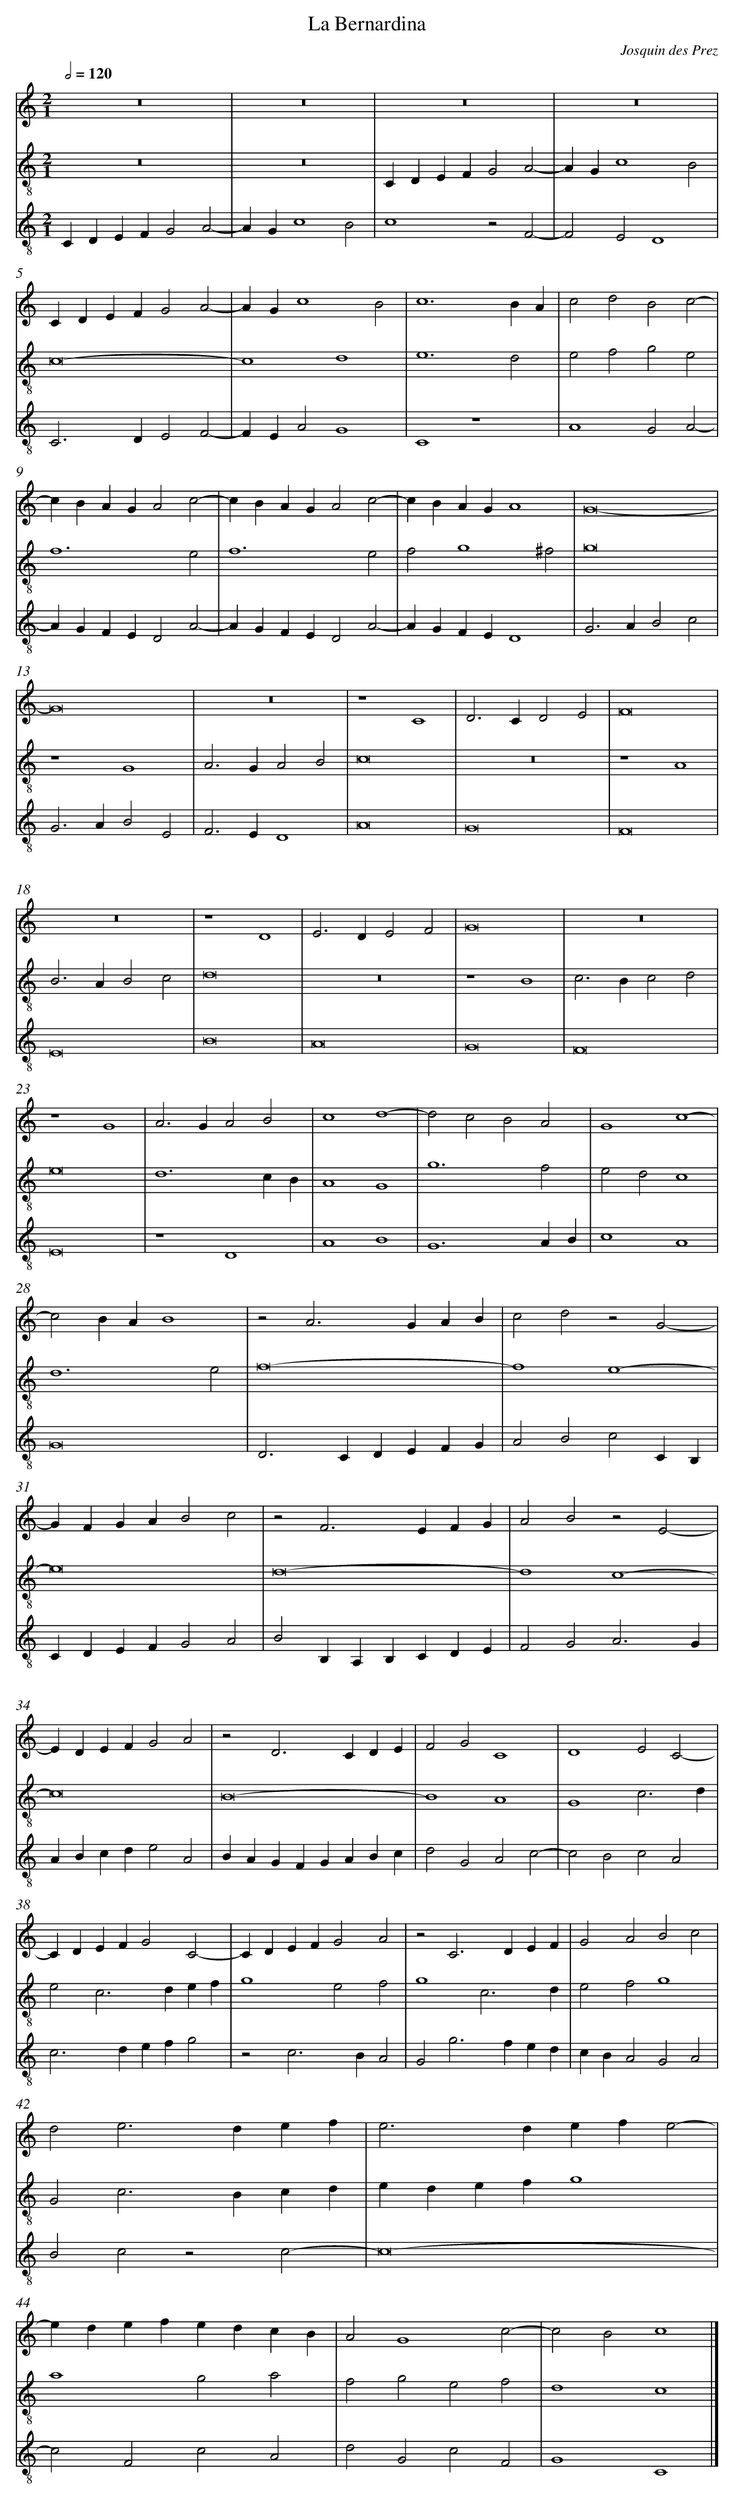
X:1
T:La Bernardina
C: Josquin des Prez
L: 1/4
M: 2/1
Q: 1/2=120
V: 1 clef=treble
V: 2 clef=treble-8
V: 3 clef=treble-8
K: C
[V:1] z8 |
[V:2] z8 |
[V:3] CDEFG2A2- |
[V:1] z8 |
[V:2] z8 |
[V:3] AGc4B2 |
[V:1] z8 |
[V:2] CDEFG2A2- |
[V:3] c4z2F2- |
[V:1] z8 |
[V:2] AGc4B2 |
[V:3] F2E2D4 |
[V:1] CDEFG2A2- |
[V:2] c8- |
[V:3] C3DE2F2- |
[V:1] AGc4B2 |
[V:2] c4d4 |
[V:3] FEA2G4 |
[V:1] c6BA |
[V:2] e6d2 |
[V:3] C4z4 |
[V:1] c2d2B2c2- |
[V:2] e2f2g2e2 |
[V:3] A4G2A2- |
[V:1] cBAGA2c2- |
[V:2] f6e2 |
[V:3] AGFED2A2- |
[V:1] cBAGA2c2- |
[V:2] f6e2 |
[V:3] AGFED2A2- |
[V:1] cBAGA4 |
[V:2] f2g4^f2 |
[V:3] AGFED4 |
[V:1] G8- |
[V:2] g8 |
[V:3] G3AB2c2 |
[V:1] G8 |
[V:2] z4G4 |
[V:3] G3AB2E2 |
[V:1] z8 |
[V:2] A3GA2B2 |
[V:3] F3ED4 |
[V:1] z4C4 |
[V:2] c8 |
[V:3] A8 |
[V:1] D3CD2E2 |
[V:2] z8 |
[V:3] G8 |
[V:1] F8 |
[V:2] z4A4 |
[V:3] F8 |
[V:1] z8 |
[V:2] B3AB2c2 |
[V:3] E8 |
[V:1] z4D4 |
[V:2] d8 |
[V:3] B8 |
[V:1] E3DE2F2 |
[V:2] z8 |
[V:3] A8 |
[V:1] G8 |
[V:2] z4B4 |
[V:3] G8 |
[V:1] z8 |
[V:2] c3Bc2d2 |
[V:3] F8 |
[V:1] z4G4 |
[V:2] e8 |
[V:3] E8 |
[V:1] A3GA2B2 |
[V:2] d6cB |
[V:3] z4D4 |
[V:1] c4d4- |
[V:2] A4G4 |
[V:3] A4B4 |
[V:1] d2c2B2A2 |
[V:2] g6f2 |
[V:3] G6AB |
[V:1] G4c4- |
[V:2] e2d2c4 |
[V:3] c4A4 |
[V:1] c2BAB4 |
[V:2] d6e2 |
[V:3] G8 |
[V:1] z2A3GAB |
[V:2] f8- |
[V:3] D3CDEFG |
[V:1] c2d2z2G2- |
[V:2] f4e4- |
[V:3] A2B2c2CB, |
[V:1] GFGAB2c2 |
[V:2] e8 |
[V:3] CDEFG2A2 |
[V:1] z2F3EFG |
[V:2] d8- |
[V:3] B2B,A,B,CDE |
[V:1] A2B2z2E2- |
[V:2] d4c4- |
[V:3] F2G2A3G |
[V:1] EDEFG2A2 |
[V:2] c8 |
[V:3] ABcde2A2 |
[V:1] z2D3CDE |
[V:2] B8- |
[V:3] BAGFGABc |
[V:1] F2G2C4 |
[V:2] B4A4 |
[V:3] d2G2A2c2- |
[V:1] D4E2C2- |
[V:2] G4c3d |
[V:3] c2B2c2A2 |
[V:1] CDEFG2C2- |
[V:2] e2c3def |
[V:3] c3defg2 |
[V:1] CDEFG2A2 |
[V:2] g4e2f2 |
[V:3] z2c3BA2 |
[V:1] z2C3DEF |
[V:2] g4c3d |
[V:3] G2g3fed |
[V:1] G2A2B2c2 |
[V:2] e2f2g4 |
[V:3] cBA2G2A2 |
[V:1] d2e3def |
[V:2] G2c3Bcd |
[V:3] B2c2z2c2- |
[V:1] e3defe2- |
[V:2] edefg4 |
[V:3] c8- |
[V:1] edefedcB |
[V:2] a4g2a2 |
[V:3] c2F2c2A2 |
[V:1] A2G4c2- |
[V:2] f2g2e2f2 |
[V:3] d2G2c2F2 |
[V:1] c2B2c4 |]
[V:2] d4c4 |]
[V:3] G4C4 |]
